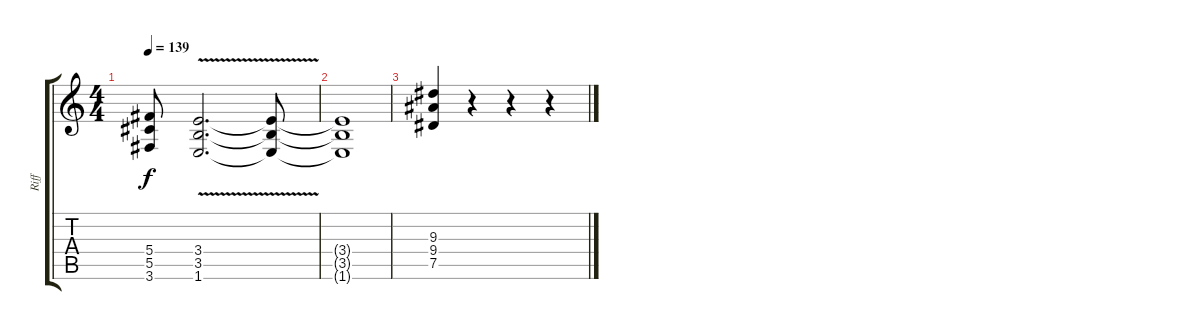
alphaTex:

\track ("Riff" "Riff") {instrument distortionguitar}
\staff {score tabs}
\tuning (Eb4 Bb3 Gb3 Db3 Ab2 Eb2) {hide}
\ts (4 4)
\tempo 139
\clef g2
\ks c
(5.4 5.5 3.6).8{dy f} (3.4{v} 3.5 1.6).2{d} (3.4{t} 3.5{t} 1.6{t}).8 |
(3.4{t} 3.5{t} 1.6{t}).1 |
(9.3 9.4 7.5).4 r.4 r.4 r.4
